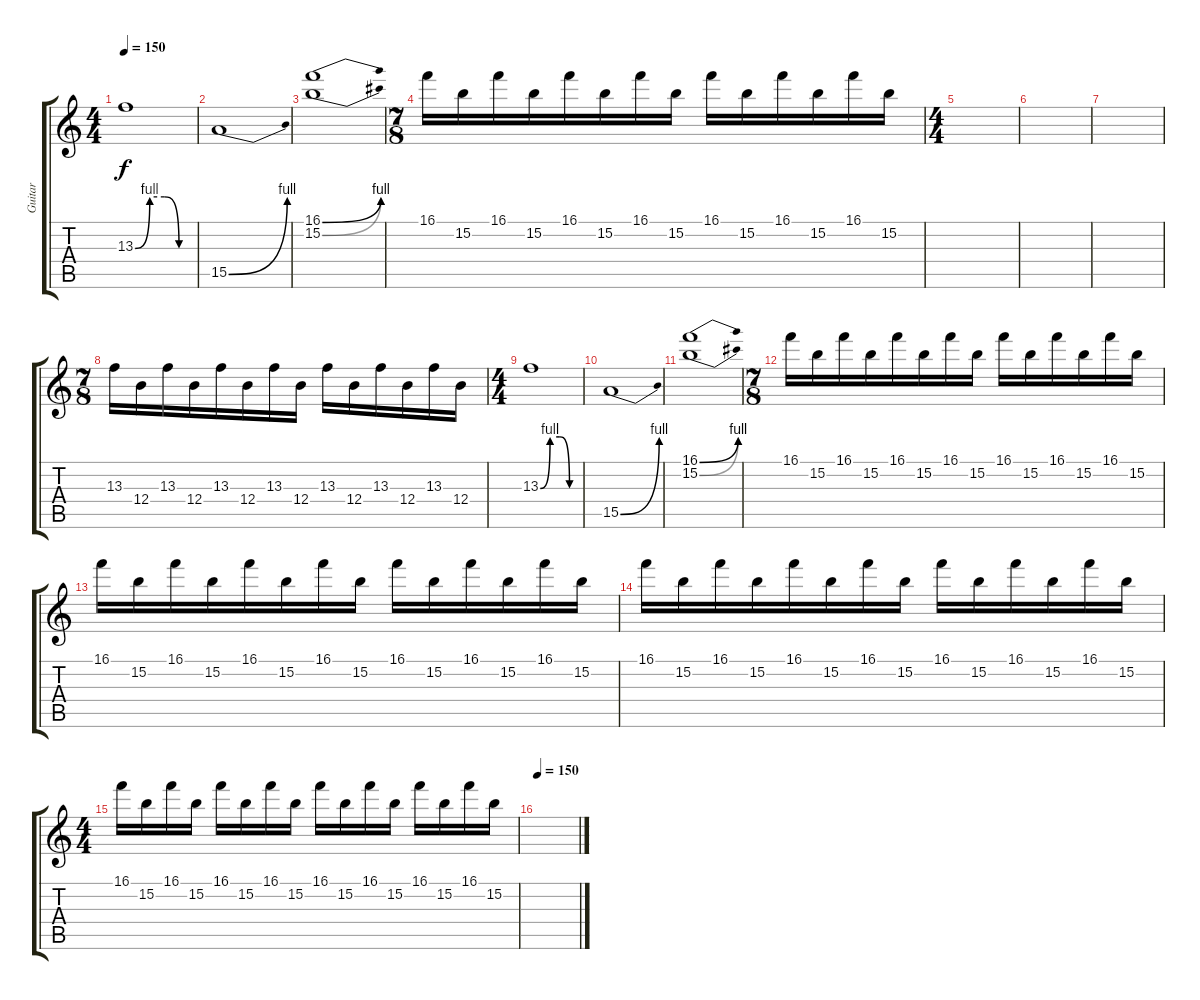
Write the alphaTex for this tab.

\track ("Guitar" "Guitar") {instrument distortionguitar}
\staff {score tabs}
\tuning (Db4 Ab3 E3 B2 Gb2 B1) {hide}
\ts (4 4)
\tempo 150
\clef g2
\ks c
13.3{be (custom 0 0 15 4 30 4 45 0 60 0)}.1{dy f} |
15.5{be (bend 0 0 60 4)}.1 |
(16.1{be (bend 0 0 60 4)} 15.2{be (bend 0 0 60 4)}).1 |
\ts (7 8)
16.1.16 15.2.16 16.1.16 15.2.16 16.1.16 15.2.16 16.1.16 15.2.16 16.1.16 15.2.16 16.1.16 15.2.16 16.1.16 15.2.16 |
\ts (4 4)
|
|
|
\ts (7 8)
13.3.16{volume 13 instrument distortionguitar} 12.4.16 13.3.16 12.4.16 13.3.16 12.4.16 13.3.16 12.4.16 13.3.16 12.4.16 13.3.16 12.4.16 13.3.16 12.4.16 |
\ts (4 4)
13.3{be (custom 0 0 15 4 30 4 45 0 60 0)}.1 |
15.5{be (bend 0 0 60 4)}.1 |
(16.1{be (bend 0 0 60 4)} 15.2{be (bend 0 0 60 4)}).1 |
\ts (7 8)
16.1.16 15.2.16 16.1.16 15.2.16 16.1.16 15.2.16 16.1.16 15.2.16 16.1.16 15.2.16 16.1.16 15.2.16 16.1.16 15.2.16 |
16.1.16 15.2.16 16.1.16 15.2.16 16.1.16 15.2.16 16.1.16 15.2.16 16.1.16 15.2.16 16.1.16 15.2.16 16.1.16 15.2.16 |
16.1.16 15.2.16 16.1.16 15.2.16 16.1.16 15.2.16 16.1.16 15.2.16 16.1.16 15.2.16 16.1.16 15.2.16 16.1.16 15.2.16 |
\ts (4 4)
16.1.16 15.2.16 16.1.16 15.2.16 16.1.16 15.2.16 16.1.16 15.2.16 16.1.16 15.2.16 16.1.16 15.2.16 16.1.16 15.2.16 16.1.16 15.2.16 |
\tempo 150
